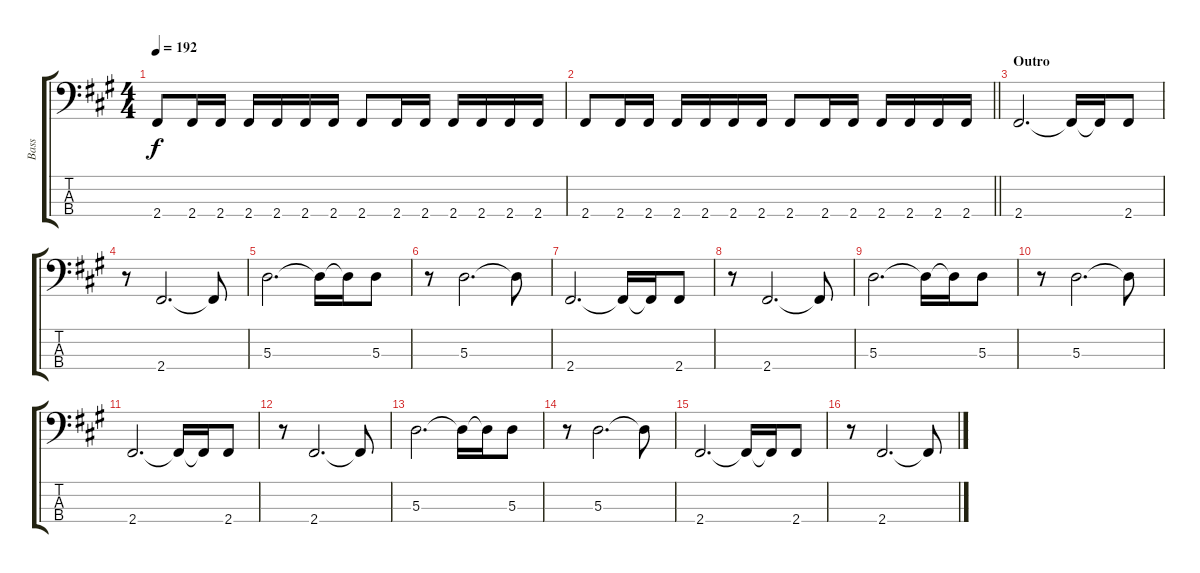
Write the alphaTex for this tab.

\track ("Bass" "Bass") {instrument electricbasspick}
\staff {score tabs}
\tuning (G2 D2 A1 E1) {hide}
\ts (4 4)
\tempo 192
\clef f4
\ks f#minor
2.4.8{dy f} 2.4.16 2.4.16 2.4.16 2.4.16 2.4.16 2.4.16 2.4.8 2.4.16 2.4.16 2.4.16 2.4.16 2.4.16 2.4.16 |
\barLineRight lightlight
2.4.8 2.4.16 2.4.16 2.4.16 2.4.16 2.4.16 2.4.16 2.4.8 2.4.16 2.4.16 2.4.16 2.4.16 2.4.16 2.4.16 |
\section ("" "Outro")
2.4.2{d} 2.4{t}.16 2.4{t}.16 2.4.8 |
r.8 2.4.2{d} 2.4{t}.8 |
5.3.2{d} 5.3{t}.16 5.3{t}.16 5.3.8 |
r.8 5.3.2{d} 5.3{t}.8 |
2.4.2{d} 2.4{t}.16 2.4{t}.16 2.4.8 |
r.8 2.4.2{d} 2.4{t}.8 |
5.3.2{d} 5.3{t}.16 5.3{t}.16 5.3.8 |
r.8 5.3.2{d} 5.3{t}.8 |
2.4.2{d} 2.4{t}.16 2.4{t}.16 2.4.8 |
r.8 2.4.2{d} 2.4{t}.8 |
5.3.2{d} 5.3{t}.16 5.3{t}.16 5.3.8 |
r.8 5.3.2{d} 5.3{t}.8 |
2.4.2{d} 2.4{t}.16 2.4{t}.16 2.4.8 |
r.8 2.4.2{d} 2.4{t}.8
